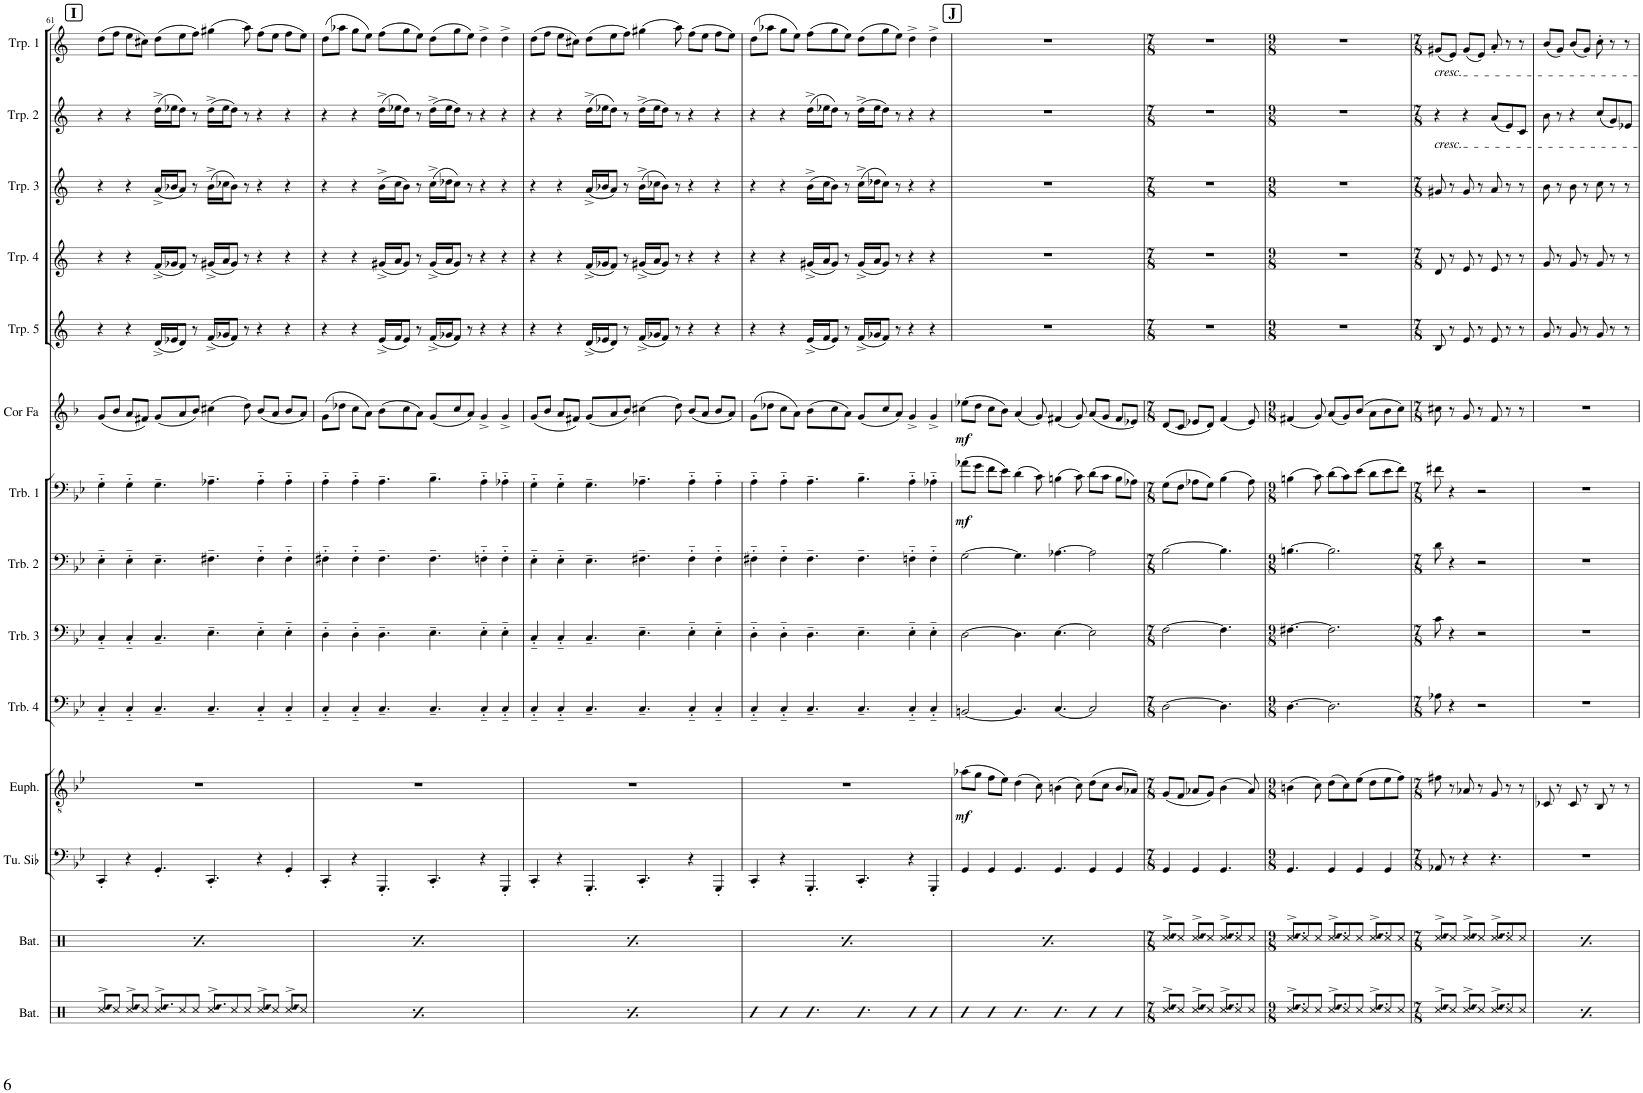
**kern	**kern	**dynam	**kern	**kern	**dynam	**kern	**kern	**kern	**kern	**dynam	**kern	**dynam	**kern	**kern	**kern	**kern	**kern
*part14	*part13	*part13	*part12	*part11	*part11	*part10	*part9	*part8	*part7	*part7	*part6	*part6	*part5	*part4	*part3	*part2	*part1
*staff14	*staff13	*staff13	*staff12	*staff11	*staff11	*staff10	*staff9	*staff8	*staff7	*staff7	*staff6	*staff6	*staff5	*staff4	*staff3	*staff2	*staff1
*I"Batterie	*I"Batterie	*	*I"Tuba en Sib	*I"Euphonium	*	*I"Trombone 4	*I"Trombone 3	*I"Trombone 2	*I"Trombone 1	*	*I"Cor en Fa	*	*I"Trompette 5	*I"Trompette 4	*I"Trompette 3	*I"Trompette 2	*I"Trompette 1
*I'Bat.	*I'Bat.	*	*I'Tu. Sib	*I'Euph.	*	*I'Trb. 4	*I'Trb. 3	*I'Trb. 2	*I'Trb. 1	*	*I'Cor Fa	*	*I'Trp. 5	*I'Trp. 4	*I'Trp. 3	*I'Trp. 2	*I'Trp. 1
!!LO:PB:g=z
*clefX	*clefX	*	*clefF4	*clefGv2	*	*clefF4	*clefF4	*clefF4	*clefF4	*	*clefG2	*	*clefG2	*clefG2	*clefG2	*clefG2	*clefG2
*	*	*	*	*	*	*	*	*	*	*	*Trd4c7	*	*Trd1c2	*Trd1c2	*Trd1c2	*Trd1c2	*Trd1c2
*k[]	*k[]	*	*k[b-e-]	*k[b-e-]	*	*k[b-e-]	*k[b-e-]	*k[b-e-]	*k[b-e-]	*	*k[b-]	*	*k[]	*k[]	*k[]	*k[]	*k[]
*M14/8	*M14/8	*	*M14/8	*M14/8	*	*M14/8	*M14/8	*M14/8	*M14/8	*	*M14/8	*	*M14/8	*M14/8	*M14/8	*M14/8	*M14/8
!!LO:REH:place=s1:a:B:cj:fs=14:t=I
=61	=61	=61	=61	=61	=61	=61	=61	=61	=61	=61	=61	=61	=61	=61	=61	=61	=61
!LO:N:head=diamond	!LO:N:head=diamond	!LO:DY:b	!	!	!	!	!	!	!	!	!	!	!	!	!	!	!
*^	*^	*	*	*	*	*	*	*	*	*	*	*	*	*	*	*	*
4Rdd/	8Rcc^/L	4Rdd/	8Rcc^/L	p	4CC'/	1..r	.	4C'~/	4C'~/	4E-'~\	4G'~\	.	(8g/L	.	4r	4r	4r	4r	(8dd\L
.	8Rcc/J	.	8Rcc/J	.	.	.	.	.	.	.	.	.	8b-/J	.	.	.	.	.	8ff\J
!LO:N:head=diamond	!	!LO:N:head=diamond	!	!	!	!	!	!	!	!	!	!	!	!	!	!	!	!	!
4Rdd/	8Rcc^/L	4Rdd/	8Rcc^/L	.	4r	.	.	4C'~/	4C'~/	4E-'~\	4G'~\	.	8a/L	.	4r	4r	4r	4r	8ee\L
.	8Rcc/J	.	8Rcc/J	.	.	.	.	.	.	.	.	.	8f#X/J)	.	.	.	.	.	8cc#X\J)
!LO:N:head=diamond	!	!LO:N:head=diamond	!	!	!	!	!	!	!	!	!	!	!	!	!	!	!	!	!
4.Rdd/	8Rcc^/L	4.Rdd/	8Rcc^/L	.	4.GG'/	.	.	4.C~/	4.C~/	4.E-~\	4.G~\	.	(8g/L	.	(16d^/LL	(16f^/LL	(16a^/LL	(16dd^\LL	(8dd\L
.	.	.	.	.	.	.	.	.	.	.	.	.	.	.	16e-X/J	16g-X/J	16b-X/J	16ee-X\J	.
.	8Rcc/	.	8Rcc/	.	.	.	.	.	.	.	.	.	8a/	.	8d/J)	8f/J)	8a/J)	8dd\J)	8ee\
.	8Rcc/J	.	8Rcc/J	.	.	.	.	.	.	.	.	.	8b-/J)	.	8r	8r	8r	8r	8ff\J)
!LO:N:head=diamond	!	!LO:N:head=diamond	!	!	!	!	!	!	!	!	!	!	!	!	!	!	!	!	!
4.Rdd/	8Rcc^/L	4.Rdd/	8Rcc^/L	.	4.CC'/	.	.	4.C~/	4.E-~\	4.F#X~\	4.A-X~\	.	(4cc#X\	.	(16f^/LL	(16g#X^/LL	(16b-^\LL	(16dd^\LL	(4gg#X\
.	.	.	.	.	.	.	.	.	.	.	.	.	.	.	16g-X/J	16a/J	16cc-X\J	16ee-\J	.
.	8Rcc/	.	8Rcc/	.	.	.	.	.	.	.	.	.	.	.	8f/J)	8g#/J)	8b-\J)	8dd\J)	.
.	8Rcc/J	.	8Rcc/J	.	.	.	.	.	.	.	.	.	8dd\)	.	8r	8r	8r	8r	8aa\)
!LO:N:head=diamond	!	!LO:N:head=diamond	!	!	!	!	!	!	!	!	!	!	!	!	!	!	!	!	!
4Rdd/	8Rcc^/L	4Rdd/	8Rcc^/L	.	4r	.	.	4C'~/	4E-'~\	4F#'~\	4A-'~\	.	(8b-/L	.	4r	4r	4r	4r	(8ff\L
.	8Rcc/J	.	8Rcc/J	.	.	.	.	.	.	.	.	.	8a/J	.	.	.	.	.	8ee\J
!LO:N:head=diamond	!	!LO:N:head=diamond	!	!	!	!	!	!	!	!	!	!	!	!	!	!	!	!	!
4Rdd/	8Rcc^/L	4Rdd/	8Rcc^/L	.	4GG'/	.	.	4C'~/	4E-'~\	4F#'~\	4A-'~\	.	8b-/L	.	4r	4r	4r	4r	8ff\L
.	8Rcc/J	.	8Rcc/J	.	.	.	.	.	.	.	.	.	8a/J)	.	.	.	.	.	8ee\J)
=62	=62	=62	=62	=62	=62	=62	=62	=62	=62	=62	=62	=62	=62	=62	=62	=62	=62	=62	=62
!LO:N:head=diamond	!	!LO:N:head=diamond	!	!LO:DY:b	!	!	!	!	!	!	!	!	!	!	!	!	!	!	!
4Rdd/	8Rcc^/L	4Rdd/	8Rcc^/L	p	4CC'/	1..r	.	4C'~/	4D'~\	4F#X'~\	4A'~\	.	(8g\L	.	4r	4r	4r	4r	(8dd\L
.	8Rcc/J	.	8Rcc/J	.	.	.	.	.	.	.	.	.	8dd-X\J	.	.	.	.	.	8aa-X\J
!LO:N:head=diamond	!	!LO:N:head=diamond	!	!	!	!	!	!	!	!	!	!	!	!	!	!	!	!	!
4Rdd/	8Rcc^/L	4Rdd/	8Rcc^/L	.	4r	.	.	4C'~/	4D'~\	4F#'~\	4A'~\	.	8cc\L	.	4r	4r	4r	4r	8gg\L
.	8Rcc/J	.	8Rcc/J	.	.	.	.	.	.	.	.	.	8a\J)	.	.	.	.	.	8ee\J)
!LO:N:head=diamond	!	!LO:N:head=diamond	!	!	!	!	!	!	!	!	!	!	!	!	!	!	!	!	!
4.Rdd/	8Rcc^/L	4.Rdd/	8Rcc^/L	.	4.GGG'/	.	.	4.C~/	4.D~\	4.F#~\	4.A~\	.	(8b-\L	.	(16e^/LL	(16g#X^/LL	(16b^\LL	(16dd^\LL	(8ff\L
.	.	.	.	.	.	.	.	.	.	.	.	.	.	.	16f/J	16a/J	16cc\J	16ee-X\J	.
.	8Rcc/	.	8Rcc/	.	.	.	.	.	.	.	.	.	8cc\	.	8e/J)	8g#/J)	8b\J)	8dd\J)	8gg\
.	8Rcc/J	.	8Rcc/J	.	.	.	.	.	.	.	.	.	8a\J)	.	8r	8r	8r	8r	8ee\J)
!LO:N:head=diamond	!	!LO:N:head=diamond	!	!	!	!	!	!	!	!	!	!	!	!	!	!	!	!	!
4.Rdd/	8Rcc^/L	4.Rdd/	8Rcc^/L	.	4.CC'/	.	.	4.C~/	4.E-~\	4.F#~\	4.B-~\	.	(8g/L	.	(16f^/LL	(16g#^/LL	(16cc^\LL	(16dd^\LL	(8dd\L
.	.	.	.	.	.	.	.	.	.	.	.	.	.	.	16g-X/J	16a/J	16dd-X\J	16ee-\J	.
.	8Rcc/	.	8Rcc/	.	.	.	.	.	.	.	.	.	8cc/	.	8f/J)	8g#/J)	8cc\J)	8dd\J)	8gg\
.	8Rcc/J	.	8Rcc/J	.	.	.	.	.	.	.	.	.	8a/J)	.	8r	8r	8r	8r	8ee\J)
!LO:N:head=diamond	!	!LO:N:head=diamond	!	!	!	!	!	!	!	!	!	!	!	!	!	!	!	!	!
4Rdd/	8Rcc^/L	4Rdd/	8Rcc^/L	.	4r	.	.	4C'~/	4E-'~\	4Fn'~\	4A'~\	.	4g^/	.	4r	4r	4r	4r	4dd^\
.	8Rcc/J	.	8Rcc/J	.	.	.	.	.	.	.	.	.	.	.	.	.	.	.	.
!LO:N:head=diamond	!	!LO:N:head=diamond	!	!	!	!	!	!	!	!	!	!	!	!	!	!	!	!	!
4Rdd/	8Rcc^/L	4Rdd/	8Rcc^/L	.	4GGG'/	.	.	4C'~/	4E-'~\	4F'~\	4A-X'~\	.	4g^/	.	4r	4r	4r	4r	4dd^\
.	8Rcc/J	.	8Rcc/J	.	.	.	.	.	.	.	.	.	.	.	.	.	.	.	.
=63	=63	=63	=63	=63	=63	=63	=63	=63	=63	=63	=63	=63	=63	=63	=63	=63	=63	=63	=63
!LO:N:head=diamond	!	!LO:N:head=diamond	!	!LO:DY:b	!	!	!	!	!	!	!	!	!	!	!	!	!	!	!
4Rdd/	8Rcc^/L	4Rdd/	8Rcc^/L	p	4CC'/	1..r	.	4C'~/	4C'~/	4E-'~\	4G'~\	.	(8g/L	.	4r	4r	4r	4r	(8dd\L
.	8Rcc/J	.	8Rcc/J	.	.	.	.	.	.	.	.	.	8b-/J	.	.	.	.	.	8ff\J
!LO:N:head=diamond	!	!LO:N:head=diamond	!	!	!	!	!	!	!	!	!	!	!	!	!	!	!	!	!
4Rdd/	8Rcc^/L	4Rdd/	8Rcc^/L	.	4r	.	.	4C'~/	4C'~/	4E-'~\	4G'~\	.	8a/L	.	4r	4r	4r	4r	8ee\L
.	8Rcc/J	.	8Rcc/J	.	.	.	.	.	.	.	.	.	8f#X/J)	.	.	.	.	.	8cc#X\J)
!LO:N:head=diamond	!	!LO:N:head=diamond	!	!	!	!	!	!	!	!	!	!	!	!	!	!	!	!	!
4.Rdd/	8Rcc^/L	4.Rdd/	8Rcc^/L	.	4.GGG'/	.	.	4.C~/	4.C~/	4.E-~\	4.G~\	.	(8g/L	.	(16d^/LL	(16f^/LL	(16a^/LL	(16dd^\LL	(8dd\L
.	.	.	.	.	.	.	.	.	.	.	.	.	.	.	16e-X/J	16g-X/J	16b-X/J	16ee-X\J	.
.	8Rcc/	.	8Rcc/	.	.	.	.	.	.	.	.	.	8a/	.	8d/J)	8f/J)	8a/J)	8dd\J)	8ee\
.	8Rcc/J	.	8Rcc/J	.	.	.	.	.	.	.	.	.	8b-/J)	.	8r	8r	8r	8r	8ff\J)
!LO:N:head=diamond	!	!LO:N:head=diamond	!	!	!	!	!	!	!	!	!	!	!	!	!	!	!	!	!
4.Rdd/	8Rcc^/L	4.Rdd/	8Rcc^/L	.	4.CC'/	.	.	4.C~/	4.E-~\	4.F#X~\	4.A-X~\	.	(4cc#X\	.	(16f^/LL	(16g#X^/LL	(16b-^\LL	(16dd^\LL	(4gg#X\
.	.	.	.	.	.	.	.	.	.	.	.	.	.	.	16g-X/J	16a/J	16cc-X\J	16ee-\J	.
.	8Rcc/	.	8Rcc/	.	.	.	.	.	.	.	.	.	.	.	8f/J)	8g#/J)	8b-\J)	8dd\J)	.
.	8Rcc/J	.	8Rcc/J	.	.	.	.	.	.	.	.	.	8dd\)	.	8r	8r	8r	8r	8aa\)
!LO:N:head=diamond	!	!LO:N:head=diamond	!	!	!	!	!	!	!	!	!	!	!	!	!	!	!	!	!
4Rdd/	8Rcc^/L	4Rdd/	8Rcc^/L	.	4r	.	.	4C'~/	4E-'~\	4F#'~\	4A-'~\	.	(8b-/L	.	4r	4r	4r	4r	(8ff\L
.	8Rcc/J	.	8Rcc/J	.	.	.	.	.	.	.	.	.	8a/J	.	.	.	.	.	8ee\J
!LO:N:head=diamond	!	!LO:N:head=diamond	!	!	!	!	!	!	!	!	!	!	!	!	!	!	!	!	!
4Rdd/	8Rcc^/L	4Rdd/	8Rcc^/L	.	4GGG'/	.	.	4C'~/	4E-'~\	4F#'~\	4A-'~\	.	8b-/L	.	4r	4r	4r	4r	8ff\L
.	8Rcc/J	.	8Rcc/J	.	.	.	.	.	.	.	.	.	8a/J)	.	.	.	.	.	8ee\J)
=64	=64	=64	=64	=64	=64	=64	=64	=64	=64	=64	=64	=64	=64	=64	=64	=64	=64	=64	=64
!	!	!LO:N:head=diamond	!	!LO:DY:b	!	!	!	!	!	!	!	!	!	!	!	!	!	!	!
*v	*v	*	*	*	*	*	*	*	*	*	*	*	*	*	*	*	*	*	*
4R	4Rdd/	8Rcc^/L	p	4CC'/	1..r	.	4C'~/	4D'~\	4F#X'~\	4A'~\	.	(8g\L	.	4r	4r	4r	4r	(8dd\L
.	.	8Rcc/J	.	.	.	.	.	.	.	.	.	8dd-X\J	.	.	.	.	.	8aa-X\J
!	!LO:N:head=diamond	!	!	!	!	!	!	!	!	!	!	!	!	!	!	!	!	!
4R	4Rdd/	8Rcc^/L	.	4r	.	.	4C'~/	4D'~\	4F#'~\	4A'~\	.	8cc\L	.	4r	4r	4r	4r	8gg\L
.	.	8Rcc/J	.	.	.	.	.	.	.	.	.	8a\J)	.	.	.	.	.	8ee\J)
!	!LO:N:head=diamond	!	!	!	!	!	!	!	!	!	!	!	!	!	!	!	!	!
4.R	4.Rdd/	8Rcc^/L	.	4.GGG'/	.	.	4.C~/	4.D~\	4.F#~\	4.A~\	.	(8b-\L	.	(16e^/LL	(16g#X^/LL	(16b^\LL	(16dd^\LL	(8ff\L
.	.	.	.	.	.	.	.	.	.	.	.	.	.	16f/J	16a/J	16cc\J	16ee-X\J	.
.	.	8Rcc/	.	.	.	.	.	.	.	.	.	8cc\	.	8e/J)	8g#/J)	8b\J)	8dd\J)	8gg\
.	.	8Rcc/J	.	.	.	.	.	.	.	.	.	8a\J)	.	8r	8r	8r	8r	8ee\J)
!	!LO:N:head=diamond	!	!	!	!	!	!	!	!	!	!	!	!	!	!	!	!	!
4.R	4.Rdd/	8Rcc^/L	.	4.CC'/	.	.	4.C~/	4.E-~\	4.F#~\	4.B-~\	.	(8g/L	.	(16f^/LL	(16g#^/LL	(16cc^\LL	(16dd^\LL	(8dd\L
.	.	.	.	.	.	.	.	.	.	.	.	.	.	16g-X/J	16a/J	16dd-X\J	16ee-\J	.
.	.	8Rcc/	.	.	.	.	.	.	.	.	.	8cc/	.	8f/J)	8g#/J)	8cc\J)	8dd\J)	8gg\
.	.	8Rcc/J	.	.	.	.	.	.	.	.	.	8a/J)	.	8r	8r	8r	8r	8ee\J)
!	!LO:N:head=diamond	!	!	!	!	!	!	!	!	!	!	!	!	!	!	!	!	!
4R	4Rdd/	8Rcc^/L	.	4r	.	.	4C'~/	4E-'~\	4Fn'~\	4A'~\	.	4g^/	.	4r	4r	4r	4r	4dd^\
.	.	8Rcc/J	.	.	.	.	.	.	.	.	.	.	.	.	.	.	.	.
!	!LO:N:head=diamond	!	!	!	!	!	!	!	!	!	!	!	!	!	!	!	!	!
4R	4Rdd/	8Rcc^/L	.	4GGG'/	.	.	4C'~/	4E-'~\	4F'~\	4A-X'~\	.	4g^/	.	4r	4r	4r	4r	4dd^\
.	.	8Rcc/J	.	.	.	.	.	.	.	.	.	.	.	.	.	.	.	.
!!LO:REH:place=s1:a:B:cj:fs=14:t=J
=65	=65	=65	=65	=65	=65	=65	=65	=65	=65	=65	=65	=65	=65	=65	=65	=65	=65	=65
!	!LO:N:head=diamond	!	!LO:DY:b	!	!	!LO:DY:b	!	!	!	!	!LO:DY:b	!	!LO:DY:b	!	!	!	!	!
4R	4Rdd/	8Rcc^/L	p	4GG/	(8a-X\L	mf	[2BBn/	[2D\	[2G\	(8a-X\L	mf	(8ee-X\L	mf	1..r	1..r	1..r	1..r	1..r
.	.	8Rcc/J	.	.	8g\J	.	.	.	.	8g\J	.	8dd\J	.	.	.	.	.	.
!	!LO:N:head=diamond	!	!	!	!	!	!	!	!	!	!	!	!	!	!	!	!	!
4R	4Rdd/	8Rcc^/L	.	4GG/	8f\L	.	.	.	.	8f\L	.	8cc\L	.	.	.	.	.	.
.	.	8Rcc/J	.	.	8e-\J)	.	.	.	.	8e-\J)	.	8b-\J)	.	.	.	.	.	.
!	!LO:N:head=diamond	!	!	!	!	!	!	!	!	!	!	!	!	!	!	!	!	!
4.R	4.Rdd/	8Rcc^/L	.	4.GG/	(4d\	.	4.BB/]	4.D\]	4.G\]	(4d\	.	(4a/	.	.	.	.	.	.
.	.	8Rcc/	.	.	.	.	.	.	.	.	.	.	.	.	.	.	.	.
.	.	8Rcc/J	.	.	8c\)	.	.	.	.	8c\)	.	8g/)	.	.	.	.	.	.
!	!LO:N:head=diamond	!	!	!	!	!	!	!	!	!	!	!	!	!	!	!	!	!
4.R	4.Rdd/	8Rcc^/L	.	4.GG/	(4Bn\	.	[4.C/	[4.E-\	[4.A-X\	(4Bn\	.	(4f#X/	.	.	.	.	.	.
.	.	8Rcc/	.	.	.	.	.	.	.	.	.	.	.	.	.	.	.	.
.	.	8Rcc/J	.	.	8c\)	.	.	.	.	8c\)	.	8g/)	.	.	.	.	.	.
!	!LO:N:head=diamond	!	!	!	!	!	!	!	!	!	!	!	!	!	!	!	!	!
4R	4Rdd/	8Rcc^/L	.	4GG/	(8d\L	.	2C/]	2E-\]	2A-\]	(8d\L	.	(8a/L	.	.	.	.	.	.
.	.	8Rcc/J	.	.	8c\J	.	.	.	.	8c\J	.	8g/J	.	.	.	.	.	.
!	!LO:N:head=diamond	!	!	!	!	!	!	!	!	!	!	!	!	!	!	!	!	!
4R	4Rdd/	8Rcc^/L	.	4GG/	8B/L	.	.	.	.	8B\L	.	8f#/L	.	.	.	.	.	.
.	.	8Rcc/J	.	.	8A-X/J)	.	.	.	.	8A-X\J)	.	8e-X/J)	.	.	.	.	.	.
=66	=66	=66	=66	=66	=66	=66	=66	=66	=66	=66	=66	=66	=66	=66	=66	=66	=66	=66
*M7/8	*M7/8	*	*	*M7/8	*M7/8	*	*M7/8	*M7/8	*M7/8	*M7/8	*	*M7/8	*	*M7/8	*M7/8	*M7/8	*M7/8	*M7/8
!LO:N:head=diamond	!LO:N:head=diamond	!	!	!	!	!	!	!	!	!	!	!	!	!	!	!	!	!
*^	*	*	*	*	*	*	*	*	*	*	*	*	*	*	*	*	*	*
4Rdd/	8Rcc^/L	4Rdd/	8Rcc^/L	.	4GG/	(8G/L	.	[2D\	[2F\	[2B-\	(8G\L	.	(8d/L	.	2..r	2..r	2..r	2..r	2..r
.	8Rcc/J	.	8Rcc/J	.	.	8F/J	.	.	.	.	8F\J	.	8c/J	.	.	.	.	.	.
!LO:N:head=diamond	!	!LO:N:head=diamond	!	!	!	!	!	!	!	!	!	!	!	!	!	!	!	!	!
4Rdd/	8Rcc^/L	4Rdd/	8Rcc^/L	.	4GG/	8A-X/L	.	.	.	.	8A-X\L	.	8e-X/L	.	.	.	.	.	.
.	8Rcc/J	.	8Rcc/J	.	.	8G/J)	.	.	.	.	8G\J)	.	8d/J)	.	.	.	.	.	.
!LO:N:head=diamond	!	!LO:N:head=diamond	!	!	!	!	!	!	!	!	!	!	!	!	!	!	!	!	!
4.Rdd/	8Rcc^/L	4.Rdd/	8Rcc^/L	.	4.GG/	(4B-\	.	4.D\]	4.F\]	4.B-\]	(4B-\	.	(4f/	.	.	.	.	.	.
.	8Rcc/	.	8Rcc/	.	.	.	.	.	.	.	.	.	.	.	.	.	.	.	.
.	8Rcc/J	.	8Rcc/J	.	.	8A-/)	.	.	.	.	8A-\)	.	8e-/)	.	.	.	.	.	.
=67	=67	=67	=67	=67	=67	=67	=67	=67	=67	=67	=67	=67	=67	=67	=67	=67	=67	=67	=67
*M9/8	*	*M9/8	*	*	*M9/8	*M9/8	*	*M9/8	*M9/8	*M9/8	*M9/8	*	*M9/8	*	*M9/8	*M9/8	*M9/8	*M9/8	*M9/8
!LO:N:head=diamond	!	!LO:N:head=diamond	!	!	!	!	!	!	!	!	!	!	!	!	!	!	!	!	!
4.Rdd/	8Rcc^/L	4.Rdd/	8Rcc^/L	.	4.GG/	(4Bn\	.	[4.D\	[4.F#X\	[4.Bn\	(4Bn\	.	(4f#X/	.	8%9r	8%9r	8%9r	8%9r	8%9r
.	8Rcc/	.	8Rcc/	.	.	.	.	.	.	.	.	.	.	.	.	.	.	.	.
.	8Rcc/J	.	8Rcc/J	.	.	8c\)	.	.	.	.	8c\)	.	8g/)	.	.	.	.	.	.
!LO:N:head=diamond	!	!LO:N:head=diamond	!	!	!	!	!	!	!	!	!	!	!	!	!	!	!	!	!
4.Rdd/	8Rcc^/L	4.Rdd/	8Rcc^/L	.	4GG/	(8d\L	.	2.D\]	2.F#\]	2.B\]	(8d\L	.	(8a/L	.	.	.	.	.	.
.	8Rcc/	.	8Rcc/	.	.	8c\)	.	.	.	.	8c\)	.	8g/)	.	.	.	.	.	.
.	8Rcc/J	.	8Rcc/J	.	4GG/	(8e-\J	.	.	.	.	(8e-\J	.	(8b-/J	.	.	.	.	.	.
!LO:N:head=diamond	!	!LO:N:head=diamond	!	!	!	!	!	!	!	!	!	!	!	!	!	!	!	!	!
4.Rdd/	8Rcc^/L	4.Rdd/	8Rcc^/L	.	.	8d\L	.	.	.	.	8d\L	.	8a\L	.	.	.	.	.	.
.	8Rcc/	.	8Rcc/	.	4GG/	8e-\	.	.	.	.	8e-\	.	8b-\	.	.	.	.	.	.
.	8Rcc/J	.	8Rcc/J	.	.	8f\J)	.	.	.	.	8f\J)	.	8cc\J)	.	.	.	.	.	.
=68	=68	=68	=68	=68	=68	=68	=68	=68	=68	=68	=68	=68	=68	=68	=68	=68	=68	=68	=68
*M7/8	*	*M7/8	*	*	*M7/8	*M7/8	*	*M7/8	*M7/8	*M7/8	*M7/8	*	*M7/8	*	*M7/8	*M7/8	*M7/8	*M7/8	*M7/8
!	!	!	!	!	!	!	!	!	!	!	!	!	!	!	!	!	!	!	!LO:TX:b:i:t=cresc.
!	!	!	!	!	!	!	!	!	!	!	!	!	!	!	!	!	!	!LO:TX:b:i:t=cresc.	!
!LO:N:head=diamond	!	!LO:N:head=diamond	!	!	!	!	!	!	!	!	!	!	!	!	!	!	!	!	!
4Rdd/	8Rcc^/L	4Rdd/	8Rcc^/L	.	8AA-X/	8f#X\	.	8A-X\	8c\	8d\	8f#X\	.	8cc#X\	.	8B/	8d/	8g#X/	4r	(8g#X/L
.	8Rcc/J	.	8Rcc/J	.	8r	8r	.	4r	4r	4r	4r	.	8r	.	8r	8r	8r	.	8e/J)
!LO:N:head=diamond	!	!LO:N:head=diamond	!	!	!	!	!	!	!	!	!	!	!	!	!	!	!	!	!
4Rdd/	8Rcc^/L	4Rdd/	8Rcc^/L	.	4r	8A-X/	.	.	.	.	.	.	8g/	.	8e/	8e/	8g#/	4r	(8g#/L
.	8Rcc/J	.	8Rcc/J	.	.	8r	.	2r	2r	2r	2r	.	8r	.	8r	8r	8r	.	8e/J)
!LO:N:head=diamond	!	!LO:N:head=diamond	!	!	!	!	!	!	!	!	!	!	!	!	!	!	!	!	!
4.Rdd/	8Rcc^/L	4.Rdd/	8Rcc^/L	.	4.r	8G/	.	.	.	.	.	.	8f/	.	8e/	8e/	8a/	(8a/L	8a'/
.	8Rcc/	.	8Rcc/	.	.	8r	.	.	.	.	.	.	8r	.	8r	8r	8r	8e/)	8r
.	8Rcc/J	.	8Rcc/J	.	.	8r	.	.	.	.	.	.	8r	.	8r	8r	8r	8c/J	8r
=69	=69	=69	=69	=69	=69	=69	=69	=69	=69	=69	=69	=69	=69	=69	=69	=69	=69	=69	=69
!LO:N:head=diamond	!	!LO:N:head=diamond	!	!	!	!	!	!	!	!	!	!	!	!	!	!	!	!	!
4Rdd/	8Rcc^/L	4Rdd/	8Rcc^/L	.	2..r	8C-X/	.	2..r	2..r	2..r	2..r	.	2..r	.	8g/	8g/	8b\	8b\	(8b/L
.	8Rcc/J	.	8Rcc/J	.	.	8r	.	.	.	.	.	.	.	.	8r	8r	8r	8r	8g/J)
!LO:N:head=diamond	!	!LO:N:head=diamond	!	!	!	!	!	!	!	!	!	!	!	!	!	!	!	!	!
4Rdd/	8Rcc^/L	4Rdd/	8Rcc^/L	.	.	8C-/	.	.	.	.	.	.	.	.	8g/	8g/	8b\	4r	(8b/L
.	8Rcc/J	.	8Rcc/J	.	.	8r	.	.	.	.	.	.	.	.	8r	8r	8r	.	8g/J)
!LO:N:head=diamond	!	!LO:N:head=diamond	!	!	!	!	!	!	!	!	!	!	!	!	!	!	!	!	!
4.Rdd/	8Rcc^/L	4.Rdd/	8Rcc^/L	.	.	8BB-/	.	.	.	.	.	.	.	.	8g/	8g/	8cc\	(8cc/L	8cc'\
.	8Rcc/	.	8Rcc/	.	.	8r	.	.	.	.	.	.	.	.	8r	8r	8r	8g/)	8r
.	8Rcc/J	.	8Rcc/J	.	.	8r	.	.	.	.	.	.	.	.	8r	8r	8r	8e-X/J	8r
*v	*v	*	*	*	*	*	*	*	*	*	*	*	*	*	*	*	*	*	*
*	*v	*v	*	*	*	*	*	*	*	*	*	*	*	*	*	*	*	*
=	=	=	=	=	=	=	=	=	=	=	=	=	=	=	=	=	=
*-	*-	*-	*-	*-	*-	*-	*-	*-	*-	*-	*-	*-	*-	*-	*-	*-	*-
